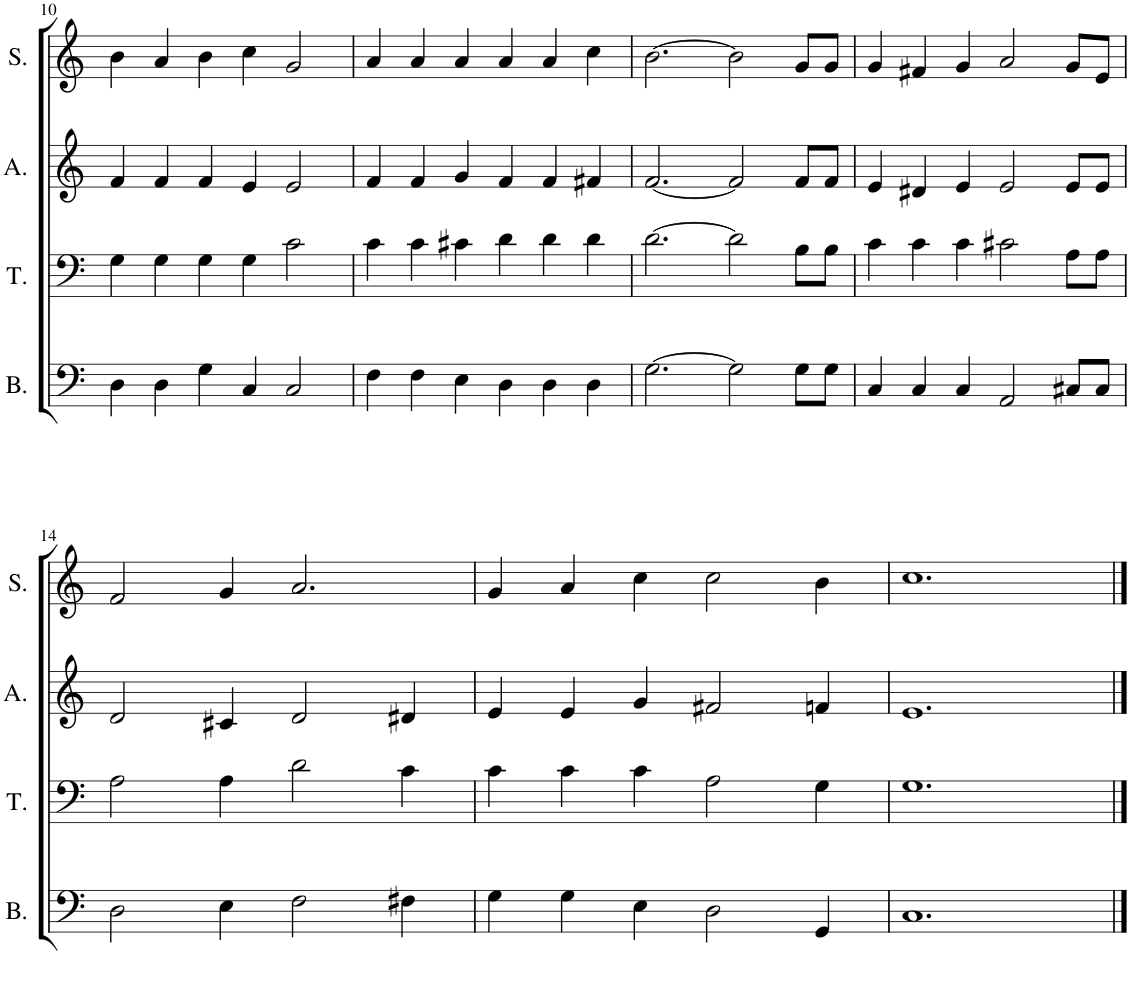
**kern	**kern	**kern	**kern
*part4	*part3	*part2	*part1
*staff4	*staff3	*staff2	*staff1
*I"Bass	*I"Tenor	*I"Alto	*I"Soprano
*I'B.	*I'T.	*I'A.	*I'S.
!!LO:PB:g=z
*clefF4	*clefF4	*clefG2	*clefG2
*k[]	*k[]	*k[]	*k[]
*M6/4	*M6/4	*M6/4	*M6/4
=10	=10	=10	=10
4D\	4G\	4f/	4b\
4D\	4G\	4f/	4a/
4G\	4G\	4f/	4b\
4C/	4G\	4e/	4cc\
2C/	2c\	2e/	2g/
=11	=11	=11	=11
4F\	4c\	4f/	4a/
4F\	4c\	4f/	4a/
4E\	4c#X\	4g/	4a/
4D\	4d\	4f/	4a/
4D\	4d\	4f/	4a/
4D\	4d\	4f#X/	4cc\
=12	=12	=12	=12
[2.G\	[2.d\	[2.f/	[2.b\
2G\]	2d\]	2f/]	2b\]
8G\L	8B\L	8f/L	8g/L
8G\J	8B\J	8f/J	8g/J
=13	=13	=13	=13
4C/	4c\	4e/	4g/
4C/	4c\	4d#X/	4f#X/
4C/	4c\	4e/	4g/
2AA/	2c#X\	2e/	2a/
8C#X/L	8A\L	8e/L	8g/L
8C#/J	8A\J	8e/J	8e/J
!!LO:LB:g=z
=14	=14	=14	=14
2D\	2A\	2d/	2f/
4E\	4A\	4c#X/	4g/
2F\	2d\	2d/	2.a/
4F#X\	4c\	4d#X/	.
=15	=15	=15	=15
4G\	4c\	4e/	4g/
4G\	4c\	4e/	4a/
4E\	4c\	4g/	4cc\
2D\	2A\	2f#X/	2cc\
4GG/	4G\	4fn/	4b\
=16	=16	=16	=16
1.C	1.G	1.e	1.cc
==	==	==	==
*-	*-	*-	*-
